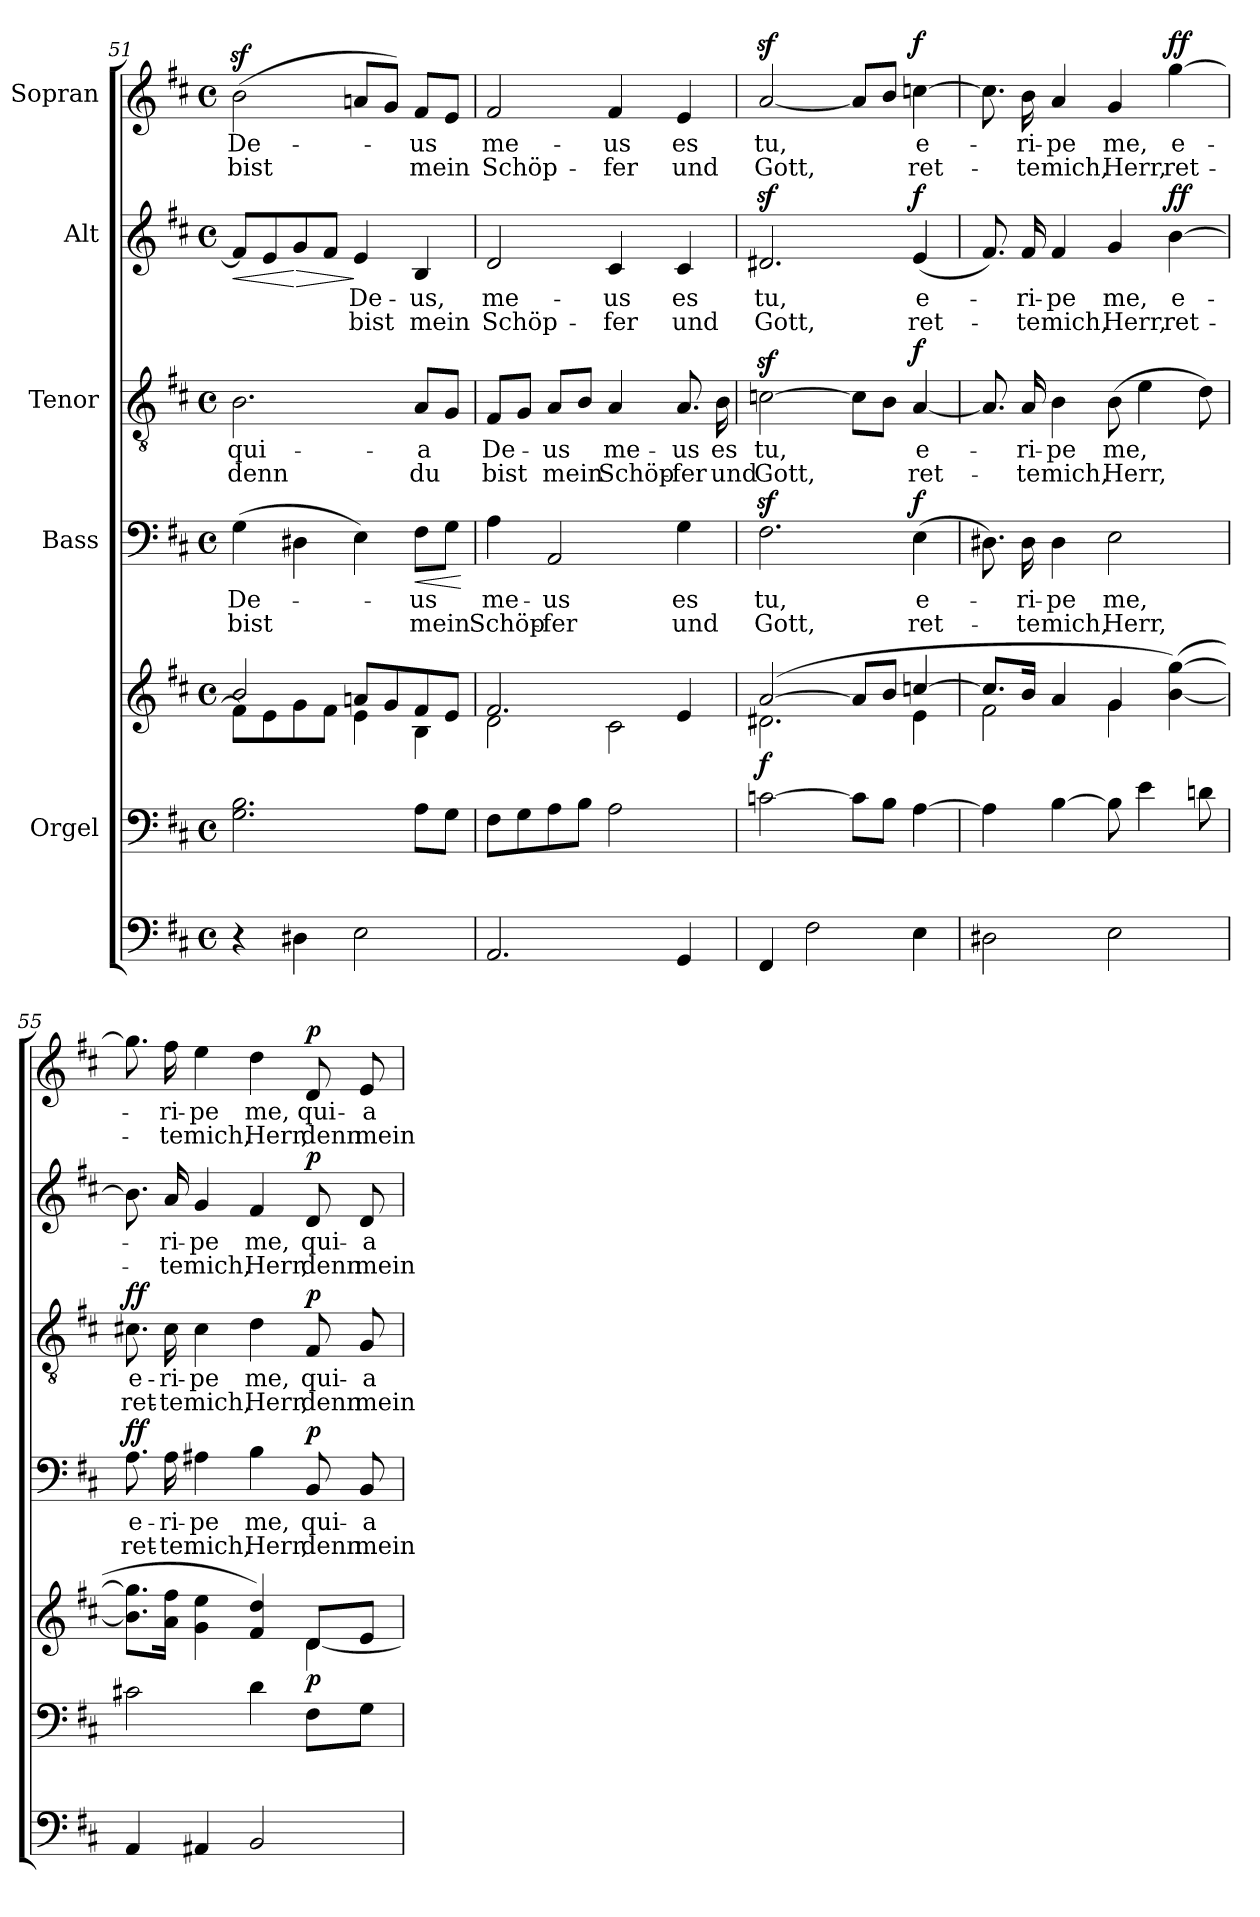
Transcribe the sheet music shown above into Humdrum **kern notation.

**kern	**kern	**kern	**dynam	**kern	**text	**text	**dynam	**kern	**text	**text	**dynam	**kern	**text	**text	**dynam	**kern	**text	**text	**dynam
*part6	*part5	*part5	*part5	*part4	*part4	*part4	*part4	*part3	*part3	*part3	*part3	*part2	*part2	*part2	*part2	*part1	*part1	*part1	*part1
*staff7	*staff6	*staff5	*staff5/6	*staff4	*staff4	*staff4	*staff4	*staff3	*staff3	*staff3	*staff3	*staff2	*staff2	*staff2	*staff2	*staff1	*staff1	*staff1	*staff1
*	*I"Orgel	*	*	*I"Bass	*	*	*	*I"Tenor	*	*	*	*I"Alt	*	*	*	*I"Sopran	*	*	*
*clefF4	*clefF4	*clefG2	*	*clefF4	*	*	*	*clefGv2	*	*	*	*clefG2	*	*	*	*clefG2	*	*	*
*k[f#c#]	*k[f#c#]	*k[f#c#]	*	*k[f#c#]	*	*	*	*k[f#c#]	*	*	*	*k[f#c#]	*	*	*	*k[f#c#]	*	*	*
*D:	*D:	*D:	*	*D:	*	*	*	*D:	*	*	*	*D:	*	*	*	*D:	*	*	*
*M4/4	*M4/4	*M4/4	*	*M4/4	*	*	*	*M4/4	*	*	*	*M4/4	*	*	*	*M4/4	*	*	*
*met(c)	*met(c)	*met(c)	*	*met(c)	*	*	*	*met(c)	*	*	*	*met(c)	*	*	*	*met(c)	*	*	*
=51	=51	=51	=51	=51	=51	=51	=51	=51	=51	=51	=51	=51	=51	=51	=51	=51	=51	=51	=51
*	*	*^	*	*	*	*	*	*	*	*	*	*	*	*	*	*	*	*	*
!	!	!	!	!	!	!	!	!	!	!	!	!	!	!	!	!LO:HP:b	!	!	!	!
4r	2.G\ 2.B\	2b/	8f#\L]	.	(>4G\	De-	bist	.	2.B\	qui-	denn	.	8f#/L]	.	.	<	(>2bz>\	De-	bist	.
.	.	.	8e\	.	.	.	.	.	.	.	.	.	8e/	.	.	.	.	.	.	.
!	!	!	!	!	!	!	!	!	!	!	!	!	!	!	!	!LO:HP:n=1:b	!	!	!	!
4D#X\	.	.	8g\	.	4D#X\	.	.	.	.	.	.	.	8g/	.	.	[ >	.	.	.	.
.	.	.	8f#\J	.	.	.	.	.	.	.	.	.	8f#/J	.	.	.	.	.	.	.
2E\	.	8an/L	4e\	.	4E\)	.	.	.	.	.	.	.	4e/	De-	bist	]	8an/L	.	.	.
.	.	8g/	.	.	.	.	.	.	.	.	.	.	.	.	.	.	8g/J)	.	.	.
!	!	!	!	!	!	!	!	!LO:HP:b	!	!	!	!	!	!	!	!	!	!	!	!
.	8A\L	8f#/	4B\	.	8F#\L	-us	mein	<	8A/L	-a	du	.	4B/	-us,	mein	.	8f#/L	-us	mein	.
.	8G\J	8e/J	.	.	8G\J	.	.	.	8G/J	.	.	.	.	.	.	.	8e/J	.	.	.
*	*	*v	*v	*	*	*	*	*	*	*	*	*	*	*	*	*	*	*	*	*
.	.	.	.	.	.	.	[	.	.	.	.	.	.	.	.	.	.	.	.
=52	=52	=52	=52	=52	=52	=52	=52	=52	=52	=52	=52	=52	=52	=52	=52	=52	=52	=52	=52
*	*	*^	*	*	*	*	*	*	*	*	*	*	*	*	*	*	*	*	*
2.AA/	8F#\L	2.f#/	2d\	.	4A\	me-	Schöp-	.	8F#/L	De-	bist	.	2d/	me-	Schöp-	.	2f#/	me-	Schöp-	.
.	8G\	.	.	.	.	.	.	.	8G/J	.	.	.	.	.	.	.	.	.	.	.
.	8A\	.	.	.	2AA/	-us	-fer	.	8A/L	-us	mein	.	.	.	.	.	.	.	.	.
.	8B\J	.	.	.	.	.	.	.	8B/J	.	.	.	.	.	.	.	.	.	.	.
.	2A\	.	2c#\	.	.	.	.	.	4A/	me-	Schöp-	.	4c#/	-us	-fer	.	4f#/	-us	-fer	.
4GG/	.	4e/	.	.	4G\	es	und	.	8.A/	-us	-fer	.	4c#/	es	und	.	4e/	es	und	.
.	.	.	.	.	.	.	.	.	16B\	es	und	.	.	.	.	.	.	.	.	.
!!LO:LB:g=z
=53	=53	=53	=53	=53	=53	=53	=53	=53	=53	=53	=53	=53	=53	=53	=53	=53	=53	=53	=53	=53
!	!	!	!	!LO:DY:b	!	!	!	!	!	!	!	!	!	!	!	!	!	!	!	!
4FF#/	[2cn\	([2a/	2.d#X\	f	2.F#z>\	tu,	Gott,	.	[2cnz>\	tu,	Gott,	.	2.d#Xz>/	tu,	Gott,	.	[2az>/	tu,	Gott,	.
2F#\	.	.	.	.	.	.	.	.	.	.	.	.	.	.	.	.	.	.	.	.
.	8c\L]	8a/L]	.	.	.	.	.	.	8c\L]	.	.	.	.	.	.	.	8a/L]	.	.	.
.	8B\J	8b/J	.	.	.	.	.	.	8B\J	.	.	.	.	.	.	.	8b/J	.	.	.
!	!	!	!	!	!	!	!	!LO:DY:a	!	!	!	!LO:DY:a	!	!	!	!LO:DY:a	!	!	!	!LO:DY:a
4E\	[4A\	[4ccn/	4e\	.	(4E\	e-	ret-	f	[4A/	e-	ret-	f	(4e/	e-	ret-	f	[4ccn\	e-	ret-	f
=54	=54	=54	=54	=54	=54	=54	=54	=54	=54	=54	=54	=54	=54	=54	=54	=54	=54	=54	=54	=54
2D#X\	4A\]	8.cc/L]	2f#\	.	8.D#X\)	.	.	.	8.A/]	.	.	.	8.f#/)	.	.	.	8.cc\]	.	.	.
.	.	16b/Jk	.	.	16D#\	-ri-	-te	.	16A/	-ri-	-te	.	16f#/	-ri-	-te	.	16b\	-ri-	-te	.
.	[4B\	4a/	.	.	4D#\	-pe	mich,	.	4B\	-pe	mich,	.	4f#/	-pe	mich,	.	4a/	-pe	mich,	.
2E\	8B\]	4g/	4g\	.	2E\	me,	Herr,	.	(>8B\	me,	Herr,	.	4g/	me,	Herr,	.	4g/	me,	Herr,	.
.	4e\	.	.	.	.	.	.	.	4e\	.	.	.	.	.	.	.	.	.	.	.
!	!	!	!	!	!	!	!	!	!	!	!	!	!	!	!	!LO:DY:a	!	!	!	!LO:DY:a
.	.	(>[4b\ [4gg\)	4ryy	.	.	.	.	.	.	.	.	.	[4b\	e-	ret-	ff	[4gg\	e-	ret-	ff
.	8dn\	.	.	.	.	.	.	.	8d\)	.	.	.	.	.	.	.	.	.	.	.
=55	=55	=55	=55	=55	=55	=55	=55	=55	=55	=55	=55	=55	=55	=55	=55	=55	=55	=55	=55	=55
!	!	!	!	!	!	!	!	!LO:DY:a	!	!	!	!LO:DY:a	!	!	!	!	!	!	!	!
4AA/	2c#X\	8.b\] 8.gg\]L	2.ryy	.	8.A\	e-	ret-	ff	8.c#X\	-e-	ret-	ff	8.b\]	.	.	.	8.gg\]	.	.	.
.	.	16a\ 16ff#\Jk	.	.	16A\	-ri-	-te	.	16c#\	-ri-	-te	.	16a/	-ri-	-te	.	16ff#\	-ri-	-te	.
4AA#X/	.	4g\ 4ee\	.	.	4A#X\	-pe	mich,	.	4c#\	-pe	mich,	.	4g/	-pe	mich,	.	4ee\	-pe	mich,	.
2BB/	4d\	4f#/ 4dd/)	.	.	4B\	me,	Herr,	.	4d\	me,	Herr,	.	4f#/	me,	Herr,	.	4dd\	me,	Herr,	.
!	!	!	!	!LO:DY:b	!	!	!	!LO:DY:a	!	!	!	!LO:DY:a	!	!	!	!LO:DY:a	!	!	!	!LO:DY:a
.	8F#\L	8d/L	[4d\	p	8BB/	qui-	denn	p	8F#/	qui-	denn	p	8d/	qui-	denn	p	8d/	qui-	denn	p
.	8G\J	8e/J	.	.	8BB/	-a	mein	.	8G/	-a	mein	.	8d/	-a	mein	.	8e/	-a	mein	.
*	*	*v	*v	*	*	*	*	*	*	*	*	*	*	*	*	*	*	*	*	*
=	=	=	=	=	=	=	=	=	=	=	=	=	=	=	=	=	=	=	=
*-	*-	*-	*-	*-	*-	*-	*-	*-	*-	*-	*-	*-	*-	*-	*-	*-	*-	*-	*-
